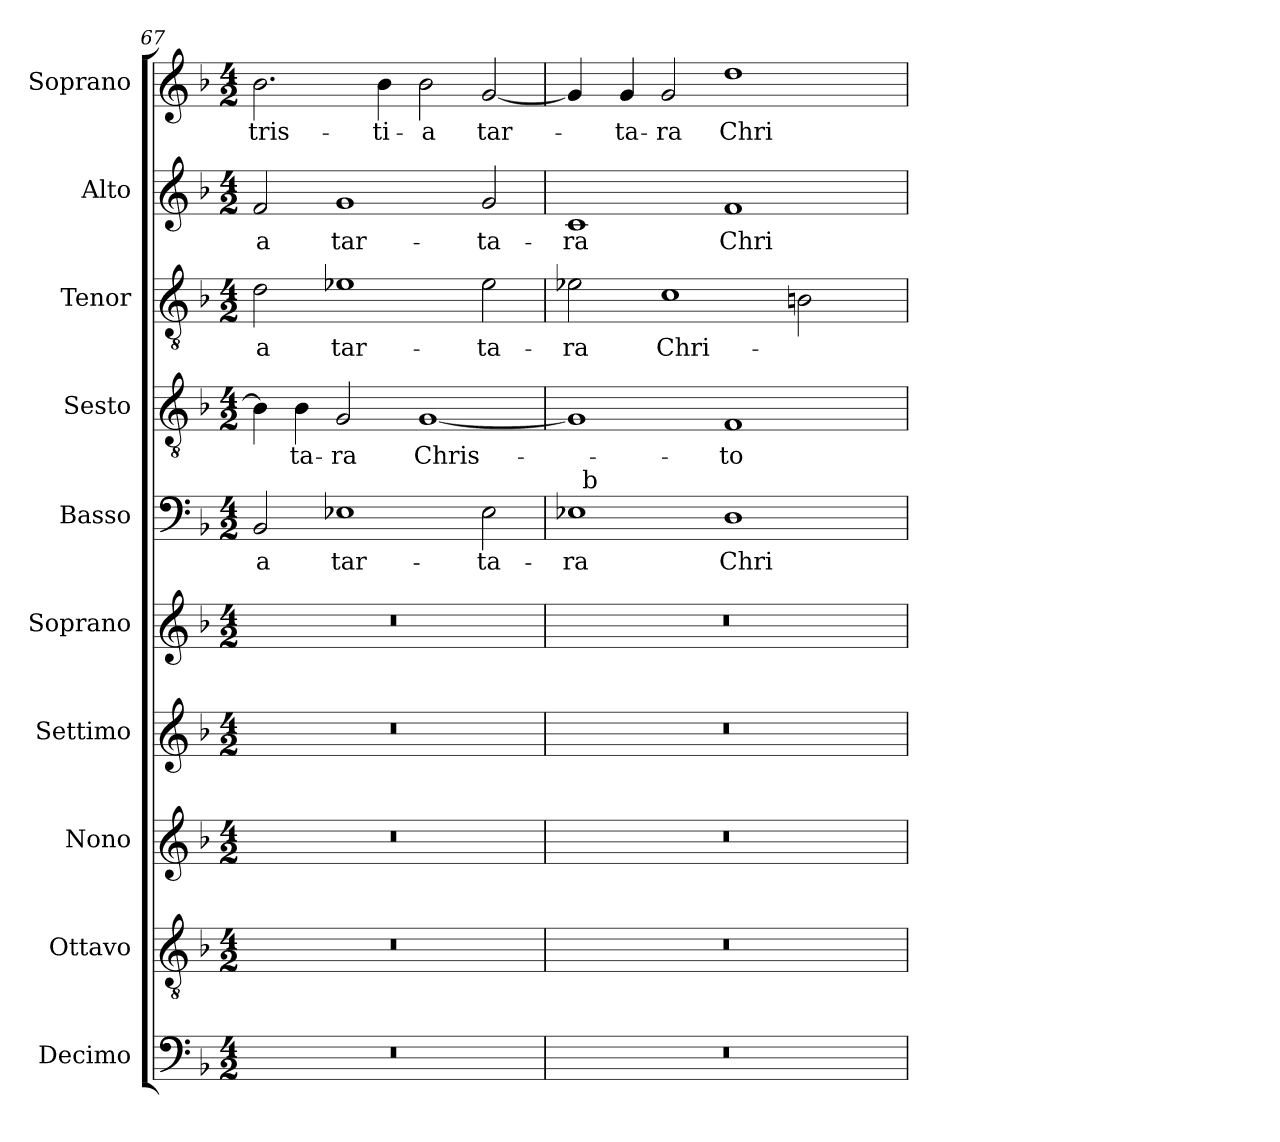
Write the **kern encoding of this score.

**kern	**kern	**kern	**kern	**kern	**kern	**text	**kern	**text	**kern	**text	**kern	**text	**kern	**text
*part10	*part9	*part8	*part7	*part6	*part5	*part5	*part4	*part4	*part3	*part3	*part2	*part2	*part1	*part1
*staff10	*staff9	*staff8	*staff7	*staff6	*staff5	*staff5	*staff4	*staff4	*staff3	*staff3	*staff2	*staff2	*staff1	*staff1
*I"Decimo	*I"Ottavo	*I"Nono	*I"Settimo	*I"Soprano	*I"Basso	*	*I"Sesto	*	*I"Tenor	*	*I"Alto	*	*I"Soprano	*
*I'Dc.	*I'Ot.	*I'N.	*I'St.	*I'S.	*I'B.	*	*I'Ss.	*	*I'T.	*	*I'A.	*	*I'S.	*
*clefF4	*clefGv2	*clefG2	*clefG2	*clefG2	*clefF4	*	*clefGv2	*	*clefGv2	*	*clefG2	*	*clefG2	*
*	*ITrd7c12	*	*	*	*	*	*ITrd7c12	*	*ITrd7c12	*	*	*	*	*
*k[b-]	*k[b-]	*k[b-]	*k[b-]	*k[b-]	*k[b-]	*	*k[b-]	*	*k[b-]	*	*k[b-]	*	*k[b-]	*
*F:	*F:	*F:	*F:	*F:	*F:	*	*F:	*	*F:	*	*F:	*	*F:	*
*M4/2	*M4/2	*M4/2	*M4/2	*M4/2	*M4/2	*	*M4/2	*	*M4/2	*	*M4/2	*	*M4/2	*
=67	=67	=67	=67	=67	=67	=67	=67	=67	=67	=67	=67	=67	=67	=67
!LO:N:vis=1	!LO:N:vis=1	!LO:N:vis=1	!LO:N:vis=1	!LO:N:vis=1	!	!	!	!	!	!	!	!	!	!
!	!	!	!	!	!	!LO:LY:b:color=#000000	!	!	!	!	!	!	!	!
!	!	!	!	!	!	!	!	!	!	!LO:LY:b:color=#000000	!	!	!	!
!	!	!	!	!	!	!	!	!	!	!	!	!LO:LY:b:color=#000000	!	!
!	!	!	!	!	!	!	!	!	!	!	!	!	!	!LO:LY:b:color=#000000
0r	0r	0r	0r	0r	2BB-i/	-a	4BB-i\]	.	2Di\	a	2fi/	-a	2.b-i\	tris-
!	!	!	!	!	!	!	!	!LO:LY:b:color=#000000	!	!	!	!	!	!
.	.	.	.	.	.	.	4BB-i\	-ta-	.	.	.	.	.	.
!	!	!	!	!	!	!LO:LY:b:color=#000000	!	!	!	!	!	!	!	!
!	!	!	!	!	!	!	!	!LO:LY:b:color=#000000	!	!	!	!	!	!
!	!	!	!	!	!	!	!	!	!	!LO:LY:b:color=#000000	!	!	!	!
!	!	!	!	!	!	!	!	!	!	!	!	!LO:LY:b:color=#000000	!	!
.	.	.	.	.	1E-Xi	tar-	2GGi/	-ra	1E-Xi	tar-	1gi	tar-	.	.
!	!	!	!	!	!	!	!	!	!	!	!	!	!	!LO:LY:b:color=#000000
.	.	.	.	.	.	.	.	.	.	.	.	.	4b-i\	-ti-
!	!	!	!	!	!	!	!	!LO:LY:b:color=#000000	!	!	!	!	!	!
!	!	!	!	!	!	!	!	!	!	!	!	!	!	!LO:LY:b:color=#000000
.	.	.	.	.	.	.	[1GGi	Chris-	.	.	.	.	2b-i\	-a
!	!	!	!	!	!	!LO:LY:b:color=#000000	!	!	!	!	!	!	!	!
!	!	!	!	!	!	!	!	!	!	!LO:LY:b:color=#000000	!	!	!	!
!	!	!	!	!	!	!	!	!	!	!	!	!LO:LY:b:color=#000000	!	!
!	!	!	!	!	!	!	!	!	!	!	!	!	!	!LO:LY:b:color=#000000
.	.	.	.	.	2E-i\	-ta-	.	.	2E-i\	-ta-	2gi/	-ta-	[2gi/	tar-
=68	=68	=68	=68	=68	=68	=68	=68	=68	=68	=68	=68	=68	=68	=68
!LO:N:vis=1	!LO:N:vis=1	!LO:N:vis=1	!LO:N:vis=1	!LO:N:vis=1	!	!	!	!	!	!	!	!	!	!
!	!	!	!	!	!	!LO:LY:b:color=#000000	!	!	!	!	!	!	!	!
!	!	!	!	!	!	!	!	!	!	!LO:LY:b:color=#000000	!	!	!	!
!	!	!	!	!	!	!	!	!	!	!	!	!LO:LY:b:color=#000000	!	!
*	*	*	*	*	*^	*	*	*	*	*	*	*	*	*
0r	0r	0r	0r	0r	1E-i	32ryy	-ra	1GGi]	.	2E-Xi\	-ra	1ci	-ra	4gi/]	.
.	.	.	.	.	.	256ryy	.	.	.	.	.	.	.	.	.
!	!	!	!	!	!	!LO:TX:a:t=b	!	!	!	!	!	!	!	!	!
.	.	.	.	.	.	1ryy	.	.	.	.	.	.	.	.	.
!	!	!	!	!	!	!	!	!	!	!	!	!	!	!	!LO:LY:b:color=#000000
.	.	.	.	.	.	.	.	.	.	.	.	.	.	4gi/	-ta-
!	!	!	!	!	!	!	!	!	!	!	!LO:LY:b:color=#000000	!	!	!	!
!	!	!	!	!	!	!	!	!	!	!	!	!	!	!	!LO:LY:b:color=#000000
.	.	.	.	.	.	.	.	.	.	1Ci	Chri-	.	.	2gi/	-ra
!	!	!	!	!	!	!	!LO:LY:b:color=#000000	!	!	!	!	!	!	!	!
!	!	!	!	!	!	!	!	!	!LO:LY:b:color=#000000	!	!	!	!	!	!
!	!	!	!	!	!	!	!	!	!	!	!	!	!LO:LY:b:color=#000000	!	!
!	!	!	!	!	!	!	!	!	!	!	!	!	!	!	!LO:LY:b:color=#000000
.	.	.	.	.	1Di	.	Chri-	1FFi	-to	.	.	1fi	Chri-	1ddi	Chri-
.	.	.	.	.	.	2ryy	.	.	.	.	.	.	.	.	.
.	.	.	.	.	.	.	.	.	.	2BBni\	.	.	.	.	.
.	.	.	.	.	.	4ryy	.	.	.	.	.	.	.	.	.
.	.	.	.	.	.	8ryy	.	.	.	.	.	.	.	.	.
.	.	.	.	.	.	16ryy	.	.	.	.	.	.	.	.	.
.	.	.	.	.	.	64..ryy	.	.	.	.	.	.	.	.	.
*	*	*	*	*	*v	*v	*	*	*	*	*	*	*	*	*
=	=	=	=	=	=	=	=	=	=	=	=	=	=	=
*-	*-	*-	*-	*-	*-	*-	*-	*-	*-	*-	*-	*-	*-	*-
